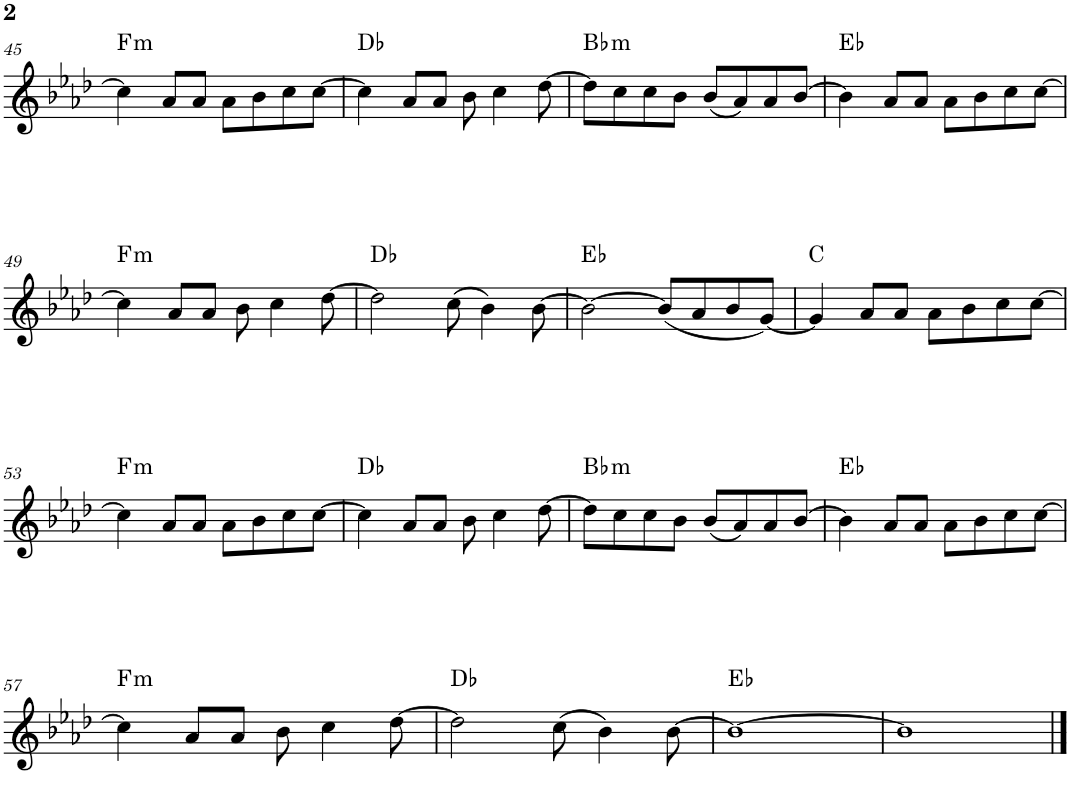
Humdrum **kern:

**kern	**harte
*part1	*part1
*staff1	*
*I"Piano	*
*I'Pno.	*
!!LO:PB:g=z
*clefG2	*
*k[b-e-a-d-]	*
*M4/4	*
=45	=45
!	!LO:H:kt=m
4cc\]	F:min
8a-/L	.
8a-/J	.
8a-\L	.
8b-\	.
8cc\	.
[8cc\J	.
=46	=46
4cc\]	Db:maj
8a-/L	.
8a-/J	.
8b-\	.
4cc\	.
[8dd-\	.
=47	=47
!	!LO:H:kt=m
8dd-\L]	Bb:min
8cc\	.
8cc\	.
8b-\J	.
(8b-/L	.
8a-/)	.
8a-/	.
[8b-/J	.
=48	=48
4b-\]	Eb:maj
8a-/L	.
8a-/J	.
8a-\L	.
8b-\	.
8cc\	.
[8cc\J	.
!!LO:LB:g=z
=49	=49
!	!LO:H:kt=m
4cc\]	F:min
8a-/L	.
8a-/J	.
8b-\	.
4cc\	.
[8dd-\	.
=50	=50
2dd-\]	Db:maj
(8cc\	.
4b-\)	.
[8b-\	.
=51	=51
2b-\_	Eb:maj
(8b-/L]	.
8a-/	.
8b-/	.
[8g/J)	.
=52	=52
4g/]	C:maj
8a-/L	.
8a-/J	.
8a-\L	.
8b-\	.
8cc\	.
[8cc\J	.
!!LO:LB:g=z
=53	=53
!	!LO:H:kt=m
4cc\]	F:min
8a-/L	.
8a-/J	.
8a-\L	.
8b-\	.
8cc\	.
[8cc\J	.
=54	=54
4cc\]	Db:maj
8a-/L	.
8a-/J	.
8b-\	.
4cc\	.
[8dd-\	.
=55	=55
!	!LO:H:kt=m
8dd-\L]	Bb:min
8cc\	.
8cc\	.
8b-\J	.
(8b-/L	.
8a-/)	.
8a-/	.
[8b-/J	.
=56	=56
4b-\]	Eb:maj
8a-/L	.
8a-/J	.
8a-\L	.
8b-\	.
8cc\	.
[8cc\J	.
!!LO:LB:g=z
=57	=57
!	!LO:H:kt=m
4cc\]	F:min
8a-/L	.
8a-/J	.
8b-\	.
4cc\	.
[8dd-\	.
=58	=58
2dd-\]	Db:maj
(8cc\	.
4b-\)	.
[8b-\	.
=59	=59
1b-_	Eb:maj
=60	=60
1b-]	.
==	==
*-	*-
